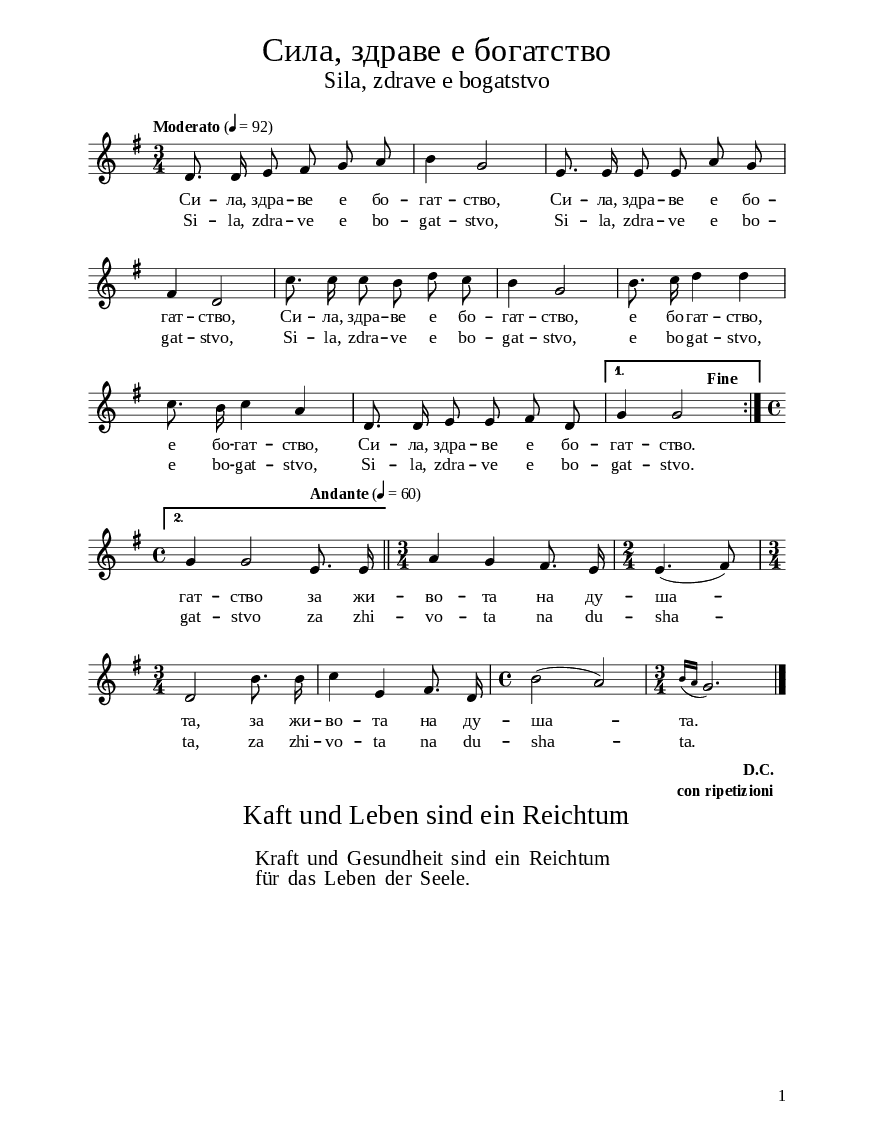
\version "2.24.0"

% include paper part and global functions
\include "include/globals.ily"

\bookpart {
  \include "include/bookpart-paper.ily"
  \score {
    \include "include/score-layout.ily"


   \new Voice \relative c' {
      \clef treble
      \key g \major
      \time 3/4
      \tempoFunc "Moderato" 4 "92"
      \autoBeamOff

      \repeat volta 2 {
        d8. d16 e8 fis8 g8 a8 | b4 g2 | e8. e16 e8 e8 a8 g8 | \break



        fis4 d2 |  c'8. c16 c8 b8 d8 c8 | b4 g2 | b8. c16 d4 d4 | \break

        c8. b16 c4 a4 |    d,8. d16 e8 e8 fis8 d8
      } \alternative {
        { | g4 \tempo "         Fine" g2 | \break }
        { \time 4/4 g4 g2 

        \override Score.MetronomeMark.outside-staff-priority = #599
        %\override Score.MetronomeMark.X-extent=#'(-4.5 . 0)
        \tempoFunc "Andante" 4 "60"
        
        e8. e16 }
      }

      \bar "||" \time 3/4  a4 g4 fis8. e16 


      \time 2/4  e4. ( fis8 ) \break

      | \time 3/4  d2 b'8. b16 | c4 e,4 fis8. d16 | \time 4/4  b'2 ( a2 ) |
      \time 3/4  |
      \grace { b16 [( a16] } g2.) \bar "|."


    }



    \addlyrics {
      Си -- ла,
      здра -- ве е бо -- гат -- ство, Си -- ла, здра --
      ве е бо -- гат -- ство, Си -- ла, здра -- ве е
      бо -- гат -- ство, е бо -- гат -- ство, е бо --
      гат -- ство, Си -- ла, здра -- ве е бо -- гат --
      ство. гат -- ство за жи -- во -- та на ду -- ша
      -- та, за жи -- во -- та на ду -- ша -- та.
    }

    \addlyrics {
      Si -- la,
      zdra -- ve e bo -- gat -- stvo, Si -- la, zdra --
      ve e bo -- gat -- stvo, Si -- la, zdra -- ve e
      bo -- gat -- stvo, e bo -- gat -- stvo, e bo --
      gat -- stvo, Si -- la, zdra -- ve e bo -- gat --
      stvo. gat -- stvo za zhi -- vo -- ta na du -- sha
      -- ta, za zhi -- vo -- ta na du -- sha -- ta.
    }

    \header {
      title = \titleFunc "Сила, здраве е богатство" "Sila, zdrave e bogatstvo"
    }

    \midi{}

  } % score

  \markup \dc-two "D.C.""con ripetizioni"
  

  % include foreign translation(s) of the song

  %\pageBreak
  \version "2.24.0"

\markup \fill-line { \fontsize #deTitleFontSize "Kaft und Leben sind ein Reichtum" }
\markup \null
\markup \null
\markup \fontsize #deCoupletFontSize {
  \hspace #16
  \override #`(baseline-skip . ,deCoupletBaselineSkip)

  \column {
      \line {  Kraft und Gesundheit sind ein Reichtum}
             \line { für das Leben der Seele. }



    }


}


} % bookpart
